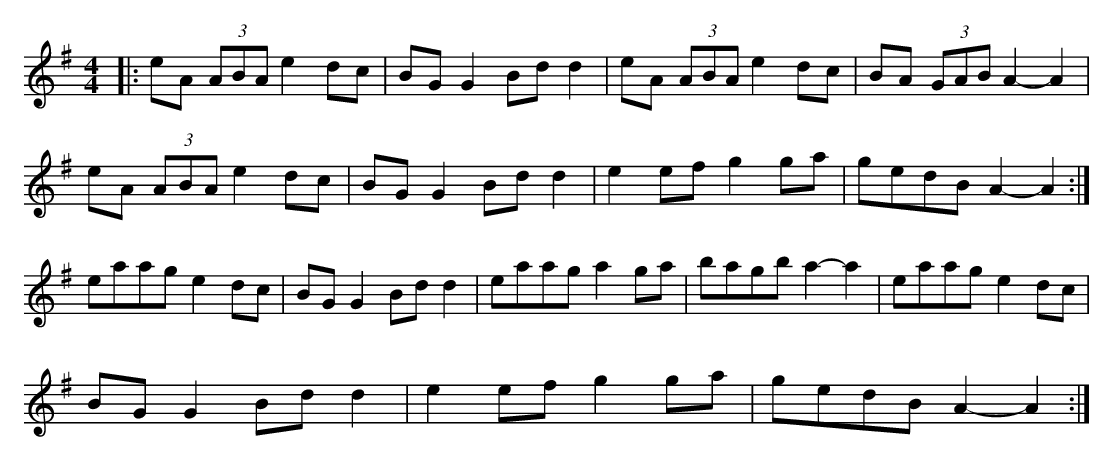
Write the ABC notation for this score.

X:1
M:4/4
K:Ador
|: eA (3ABA e2 dc| BG G2 Bd d2| eA (3ABA e2 dc| BA (3GAB A2- A2|
 eA (3ABA e2 dc| BG G2 Bd d2| e2 ef g2 ga| gedB A2- A2:|
 eaag e2 dc| BG G2 Bd d2| eaag a2 ga| bagb a2- a2| eaag e2 dc|
 BG G2 Bd d2| e2 ef g2 ga| gedB A2- A2:|
